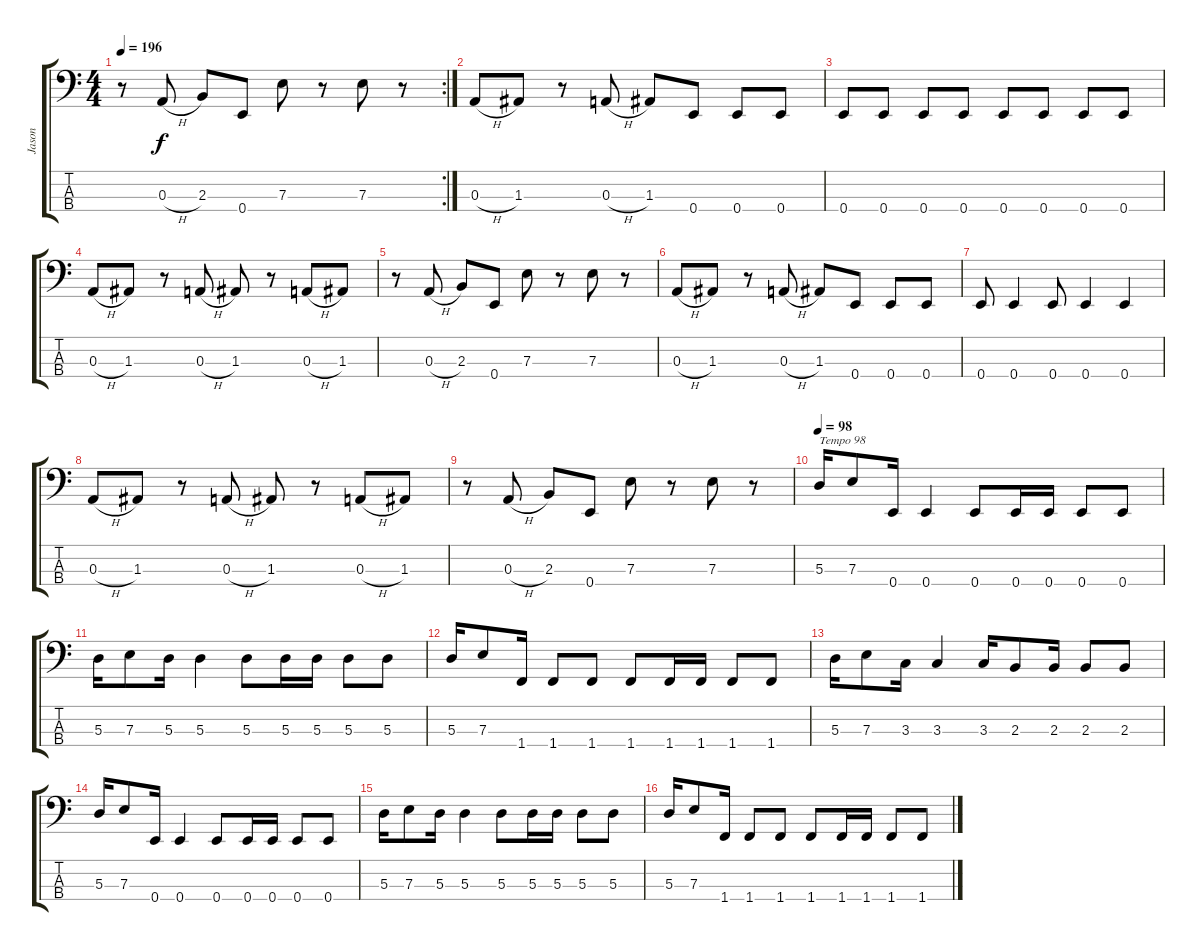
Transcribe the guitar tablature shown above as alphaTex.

\track ("Jason" "Jason") {instrument electricbasspick}
\staff {score tabs}
\tuning (G2 D2 A1 E1) {hide}
\rc 2
\ts (4 4)
\tempo 196
\clef f4
\ks c
r.8{dy f} 0.3{h}.8 2.3.8 0.4.8 7.3.8 r.8 7.3.8 r.8 |
0.3{h}.8 1.3.8 r.8 0.3{h}.8 1.3.8 0.4.8 0.4.8 0.4.8 |
0.4.8 0.4.8 0.4.8 0.4.8 0.4.8 0.4.8 0.4.8 0.4.8 |
0.3{h}.8 1.3.8 r.8 0.3{h}.8 1.3.8 r.8 0.3{h}.8 1.3.8 |
r.8 0.3{h}.8 2.3.8 0.4.8 7.3.8 r.8 7.3.8 r.8 |
0.3{h}.8 1.3.8 r.8 0.3{h}.8 1.3.8 0.4.8 0.4.8 0.4.8 |
0.4.8 0.4.4 0.4.8 0.4.4 0.4.4 |
0.3{h}.8 1.3.8 r.8 0.3{h}.8 1.3.8 r.8 0.3{h}.8 1.3.8 |
r.8 0.3{h}.8 2.3.8 0.4.8 7.3.8 r.8 7.3.8 r.8 |
\tempo 98
5.3.16{txt "Tempo 98"} 7.3.8 0.4.16 0.4.4 0.4.8 0.4.16 0.4.16 0.4.8 0.4.8 |
5.3.16 7.3.8 5.3.16 5.3.4 5.3.8 5.3.16 5.3.16 5.3.8 5.3.8 |
5.3.16 7.3.8 1.4.16 1.4.8 1.4.8 1.4.8 1.4.16 1.4.16 1.4.8 1.4.8 |
5.3.16 7.3.8 3.3.16 3.3.4 3.3.16 2.3.8 2.3.16 2.3.8 2.3.8 |
5.3.16 7.3.8 0.4.16 0.4.4 0.4.8 0.4.16 0.4.16 0.4.8 0.4.8 |
5.3.16 7.3.8 5.3.16 5.3.4 5.3.8 5.3.16 5.3.16 5.3.8 5.3.8 |
5.3.16 7.3.8 1.4.16 1.4.8 1.4.8 1.4.8 1.4.16 1.4.16 1.4.8 1.4.8
